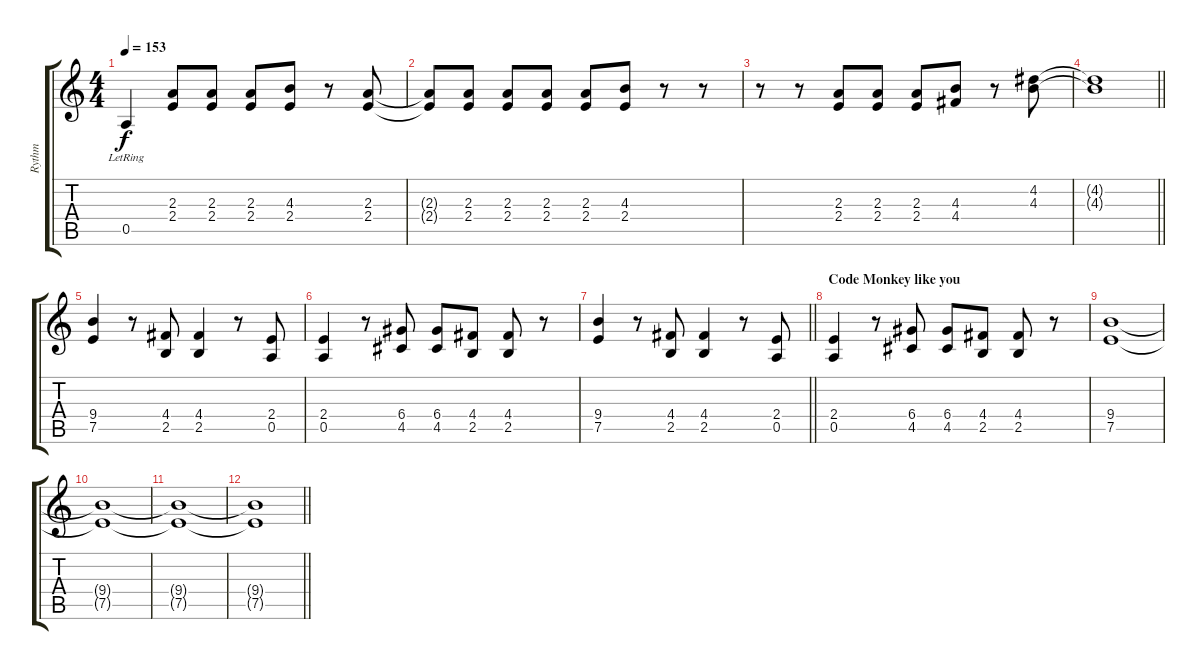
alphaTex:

\track ("Rythm" "Rythm") {instrument distortionguitar}
\staff {score tabs}
\tuning (E4 B3 G3 D3 A2 E2) {hide}
\ts (4 4)
\tempo 153
\clef g2
\ks c
0.5{lr}.4{dy f} (2.3 2.4).8 (2.3 2.4).8 (2.3 2.4).8 (4.3 2.4).8 r.8 (2.3 2.4).8 |
(2.3{t} 2.4{t}).8 (2.3 2.4).8 (2.3 2.4).8 (2.3 2.4).8 (2.3 2.4).8 (4.3 2.4).8 r.8 r.8 |
r.8 r.8 (2.3 2.4).8 (2.3 2.4).8 (2.3 2.4).8 (4.3 4.4).8 r.8 (4.2 4.3).8 |
\barLineRight lightlight
(4.2{t} 4.3{t}).1 |
(9.4 7.5).4 r.8 (4.4 2.5).8 (4.4 2.5).4 r.8 (2.4 0.5).8 |
(2.4 0.5).4 r.8 (6.4 4.5).8 (6.4 4.5).8 (4.4 2.5).8 (4.4 2.5).8 r.8 |
\barLineRight lightlight
(9.4 7.5).4 r.8 (4.4 2.5).8 (4.4 2.5).4 r.8 (2.4 0.5).8 |
\section ("" "Code Monkey like you")
(2.4 0.5).4 r.8 (6.4 4.5).8 (6.4 4.5).8 (4.4 2.5).8 (4.4 2.5).8 r.8 |
(9.4 7.5).1 |
(9.4{t} 7.5{t}).1 |
(9.4{t} 7.5{t}).1 |
\barLineRight lightlight
(9.4{t} 7.5{t}).1
